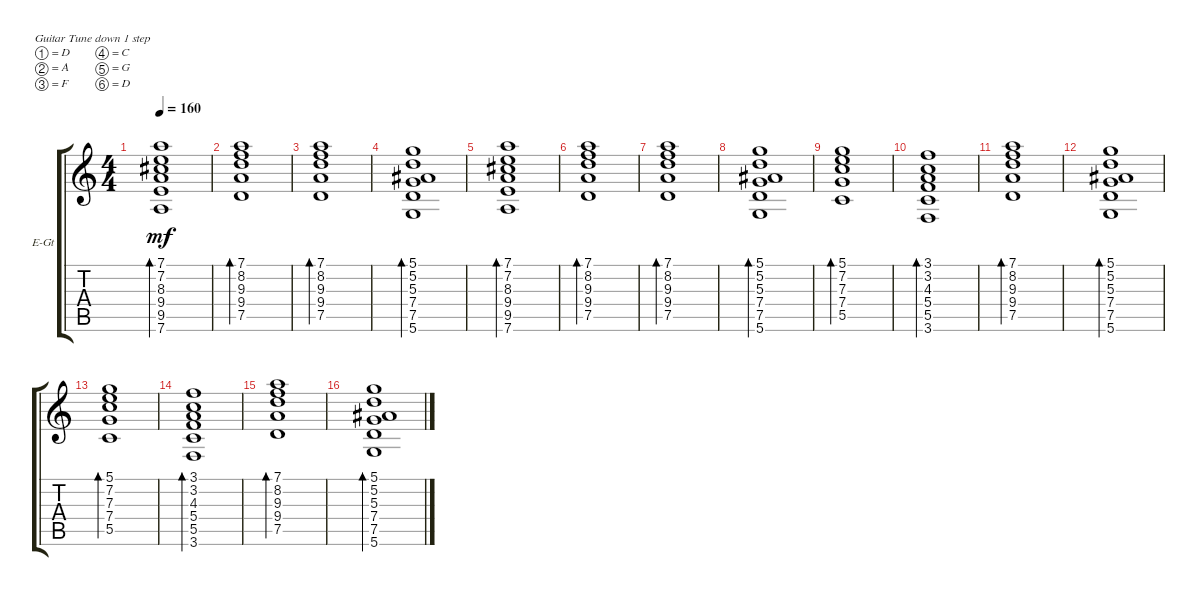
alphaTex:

\defaultSystemsLayout 4
\bracketExtendMode groupsimilarinstruments
\firstSystemTrackNameOrientation horizontal
\otherSystemsTrackNameOrientation horizontal
\track ("Guitar 2" "E-Gt") {instrument distortionguitar}
\staff {score tabs}
\tuning (D4 A3 F3 C3 G2 D2)
\ts (4 4)
\tempo 160
\clef g2
\ks c
(7.6 9.5 9.4 8.3 7.2 7.1).1{bd 132 dy mf} |
(7.5 9.4 9.3 8.2 7.1).1{bd 132} |
(7.5 9.4 9.3 8.2 7.1).1{bd 132} |
(5.6 7.5 7.4 5.3 5.2 5.1).1{bd 132} |
(7.6 9.5 9.4 8.3 7.2 7.1).1{bd 132} |
(7.5 9.4 9.3 8.2 7.1).1{bd 132} |
(7.5 9.4 9.3 8.2 7.1).1{bd 132} |
(5.6 7.5 7.4 5.3 5.2 5.1).1{bd 132} |
(5.5 7.4 7.3 7.2 5.1).1{bd 132} |
(3.6 5.5 5.4 4.3 3.2 3.1).1{bd 132} |
(7.5 9.4 9.3 8.2 7.1).1{bd 132} |
(5.6 7.5 7.4 5.3 5.2 5.1).1{bd 132} |
(5.5 7.4 7.3 7.2 5.1).1{bd 132} |
(3.6 5.5 5.4 4.3 3.2 3.1).1{bd 132} |
(7.5 9.4 9.3 8.2 7.1).1{bd 132} |
(5.6 7.5 7.4 5.3 5.2 5.1).1{bd 132}
